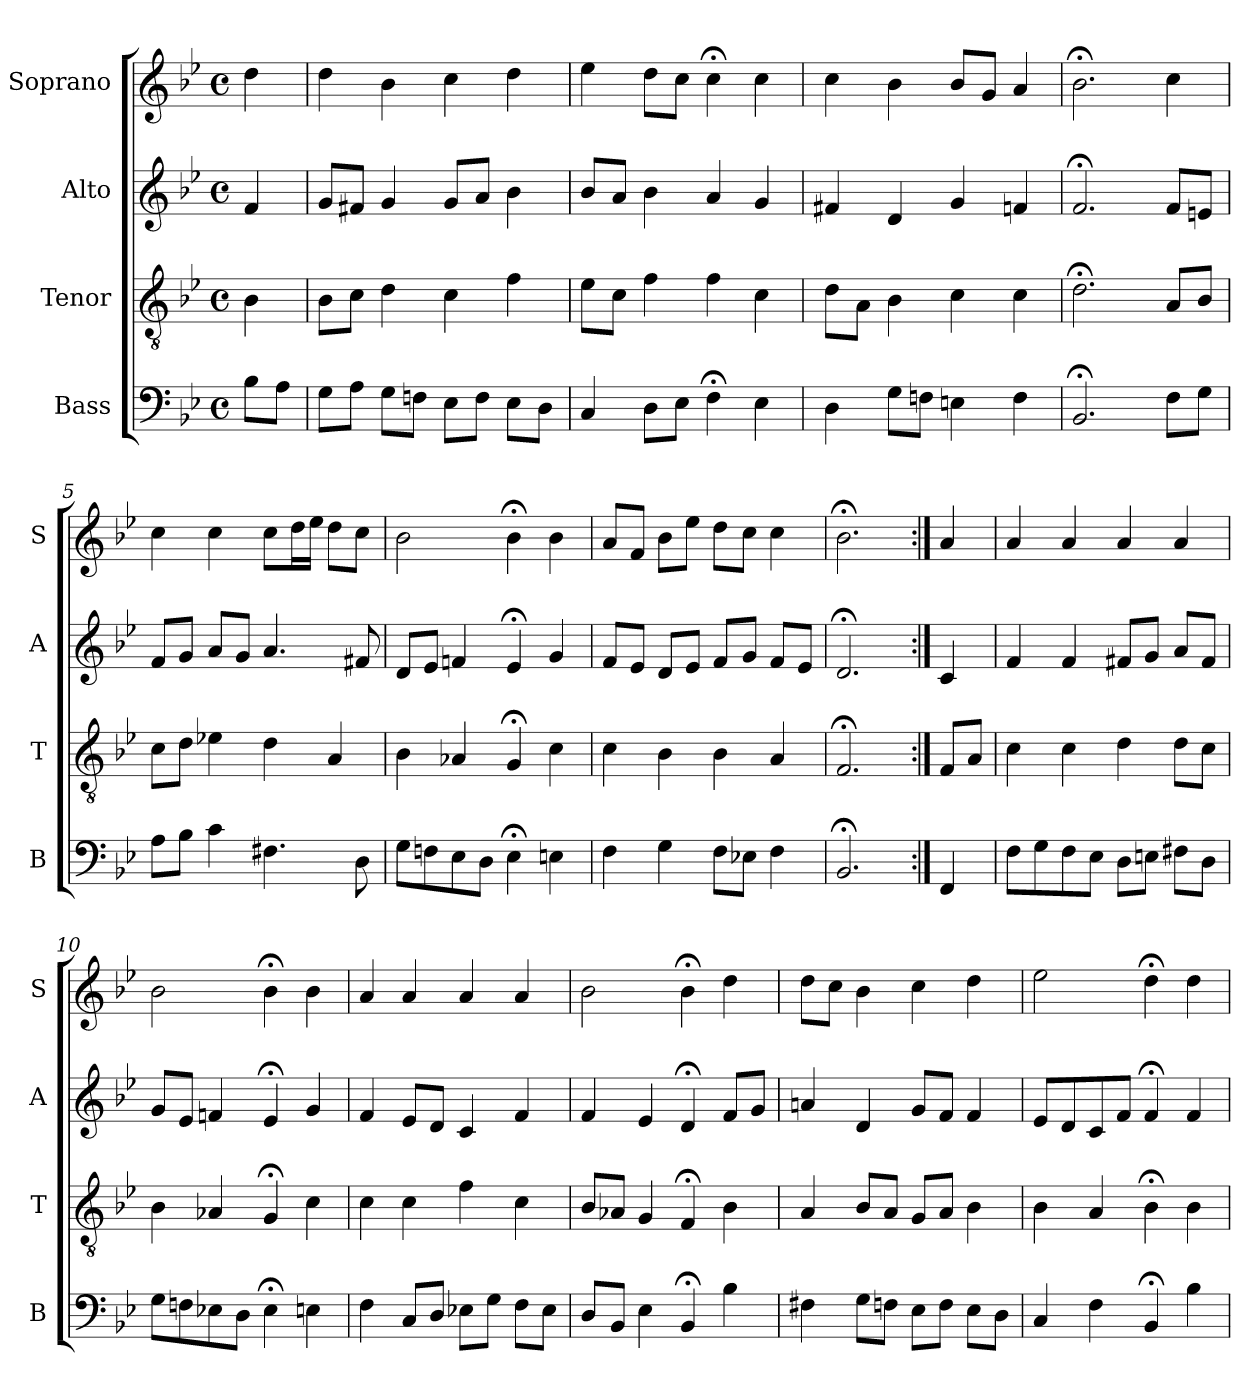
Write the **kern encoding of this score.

**kern	**kern	**kern	**kern
*part4	*part3	*part2	*part1
*staff4	*staff3	*staff2	*staff1
*I"Bass	*I"Tenor	*I"Alto	*I"Soprano
*I'B	*I'T	*I'A	*I'S
*clefF4	*clefGv2	*clefG2	*clefG2
*k[b-e-]	*k[b-e-]	*k[b-e-]	*k[b-e-]
*B-:	*B-:	*B-:	*B-:
*M4/4	*M4/4	*M4/4	*M4/4
*met(c)	*met(c)	*met(c)	*met(c)
*MM100	*MM100	*MM100	*MM100
=	=	=	=
8B-L	4B-	4f	4dd
8AJ	.	.	.
=1	=1	=1	=1
8GL	8B-L	8gL	4dd
8AJ	8cJ	8f#XJ	.
8GL	4d	4g	4b-
8FnJ	.	.	.
8E-L	4c	8gL	4cc
8FJ	.	8aJ	.
8E-L	4f	4b-	4dd
8DJ	.	.	.
=2	=2	=2	=2
4C	8e-L	8b-L	4ee-
.	8cJ	8aJ	.
8DL	4f	4b-	8ddL
8E-J	.	.	8ccJ
4F;<	4f	4a	4cc;<
4E-	4c	4g	4cc
=3	=3	=3	=3
4D	8dL	4f#X	4cc
.	8AJ	.	.
8GL	4B-i	4di	4b-
8FnJ	.	.	.
4En	4ci	4gi	8b-L
.	.	.	8gJ
4F	4c	4fn	4a
=4	=4	=4	=4
2.BB-;<	2.d;<	2.f;<	2.b-;<
8FL	8AL	8fL	4cc
8GJ	8B-J	8enJ	.
=5	=5	=5	=5
8AL	8cL	8fL	4cc
8B-J	8dJ	8gJ	.
4c	4e-X	8aL	4cc
.	.	8gJ	.
4.F#X	4d	4.a	8ccL
.	.	.	16ddL
.	.	.	16ee-JJ
.	4A	.	8ddL
8D	.	8f#X	8ccJ
=6	=6	=6	=6
8GL	4B-	8dL	2b-
8Fn	.	8e-J	.
8E-	4A-X	4fn	.
8DJ	.	.	.
4E-;<	4G;<i	4e-;<i	4b-;<
4En	4ci	4gi	4b-
=7	=7	=7	=7
4F	4c	8fL	8aL
.	.	8e-J	8fJ
4G	4B-	8dL	8b-L
.	.	8e-J	8ee-J
8FL	4B-	8fL	8ddL
8E-XJ	.	8gJ	8ccJ
4F	4A	8fL	4cc
.	.	8e-J	.
=8	=8	=8	=8
2.BB-;<	2.F;<	2.d;<	2.b-;<
=:|!	=:|!	=:|!	=:|!
4FF	8FL	4c	4a
.	8AJ	.	.
=9	=9	=9	=9
8FL	4c	4f	4a
8G	.	.	.
8F	4c	4f	4a
8E-J	.	.	.
8DL	4d	8f#XL	4a
8EnJ	.	8gJ	.
8F#XL	8dL	8aL	4a
8DJ	8cJ	8f#J	.
=10	=10	=10	=10
8GL	4B-	8gL	2b-
8Fn	.	8e-J	.
8E-X	4A-X	4fn	.
8DJ	.	.	.
4E-;<	4G;<i	4e-;<i	4b-;<
4En	4ci	4gi	4b-
=11	=11	=11	=11
4F	4c	4f	4a
8CL	4c	8e-L	4a
8DJ	.	8dJ	.
8E-XL	4f	4c	4a
8GJ	.	.	.
8FL	4c	4f	4a
8E-J	.	.	.
=12	=12	=12	=12
8DL	8B-L	4f	2b-
8BB-J	8A-XJ	.	.
4E-	4G	4e-	.
4BB-;<	4F;<i	4d;<i	4b-;<
4B-	4B-i	8fiL	4dd
.	.	8gJ	.
=13	=13	=13	=13
4F#X	4A	4an	8ddL
.	.	.	8ccJ
8GL	8B-L	4d	4b-
8FnJ	8AJ	.	.
8E-L	8GL	8gL	4cc
8FJ	8AJ	8fJ	.
8E-L	4B-	4f	4dd
8DJ	.	.	.
=14	=14	=14	=14
4C	4B-	8e-L	2ee-
.	.	8d	.
4F	4A	8c	.
.	.	8fJ	.
4BB-;<	4B-;<	4f;<	4dd;<
4B-	4B-	4f	4dd
=	=	=	=
*-	*-	*-	*-
